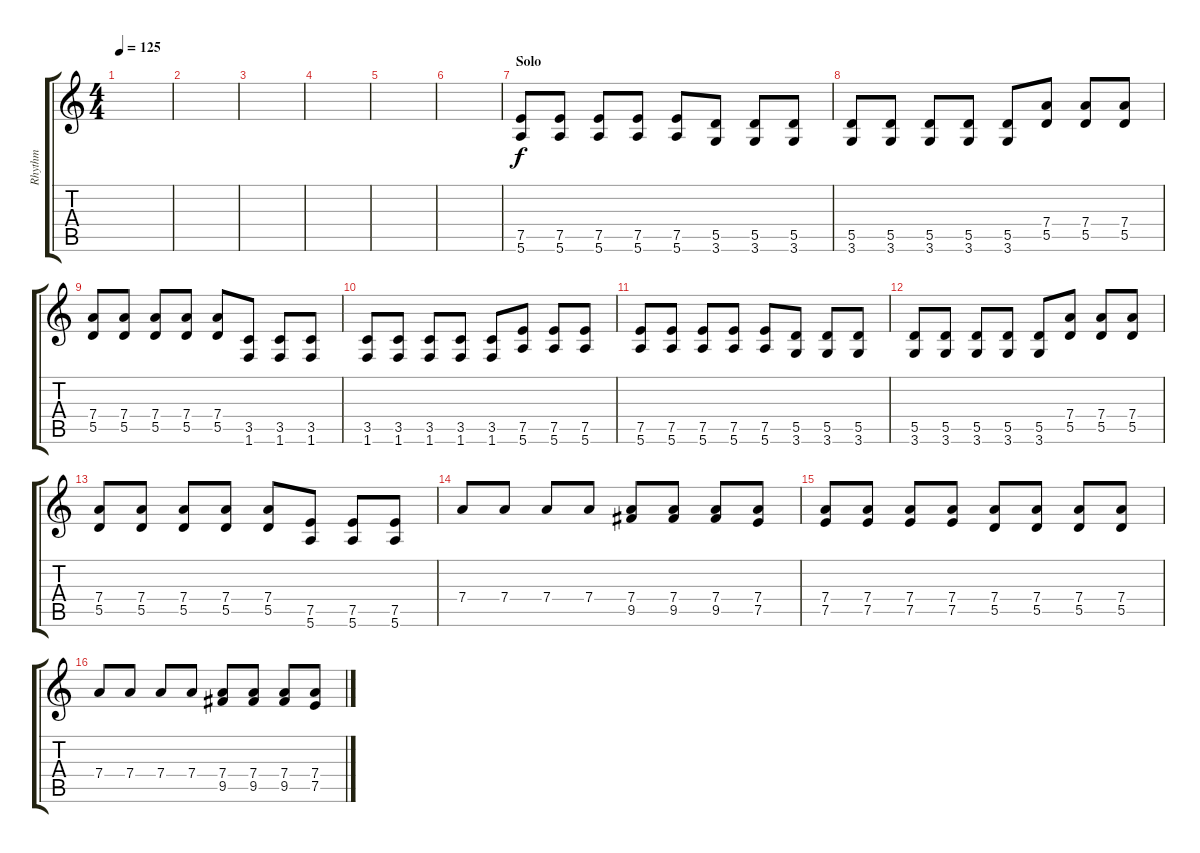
\track ("Rhythm" "Rhythm") {instrument electricguitarmuted}
\staff {score tabs}
\tuning (E4 B3 G3 D3 A2 E2) {hide}
\ts (4 4)
\tempo 125
\clef g2
\ks c
|
|
|
|
|
|
\section ("" "Solo")
(7.5 5.6).8 (7.5 5.6).8 (7.5 5.6).8 (7.5 5.6).8 (7.5 5.6).8 (5.5 3.6).8 (5.5 3.6).8 (5.5 3.6).8 |
(5.5 3.6).8 (5.5 3.6).8 (5.5 3.6).8 (5.5 3.6).8 (5.5 3.6).8 (7.4 5.5).8 (7.4 5.5).8 (7.4 5.5).8 |
(7.4 5.5).8 (7.4 5.5).8 (7.4 5.5).8 (7.4 5.5).8 (7.4 5.5).8 (3.5 1.6).8 (3.5 1.6).8 (3.5 1.6).8 |
(3.5 1.6).8 (3.5 1.6).8 (3.5 1.6).8 (3.5 1.6).8 (3.5 1.6).8 (7.5 5.6).8 (7.5 5.6).8 (7.5 5.6).8 |
(7.5 5.6).8 (7.5 5.6).8 (7.5 5.6).8 (7.5 5.6).8 (7.5 5.6).8 (5.5 3.6).8 (5.5 3.6).8 (5.5 3.6).8 |
(5.5 3.6).8 (5.5 3.6).8 (5.5 3.6).8 (5.5 3.6).8 (5.5 3.6).8 (7.4 5.5).8 (7.4 5.5).8 (7.4 5.5).8 |
(7.4 5.5).8 (7.4 5.5).8 (7.4 5.5).8 (7.4 5.5).8 (7.4 5.5).8 (7.5 5.6).8 (7.5 5.6).8 (7.5 5.6).8 |
7.4.8 7.4.8 7.4.8 7.4.8 (7.4 9.5).8 (7.4 9.5).8 (7.4 9.5).8 (7.4 7.5).8 |
(7.4 7.5).8 (7.4 7.5).8 (7.4 7.5).8 (7.4 7.5).8 (7.4 5.5).8 (7.4 5.5).8 (7.4 5.5).8 (7.4 5.5).8 |
7.4.8 7.4.8 7.4.8 7.4.8 (7.4 9.5).8 (7.4 9.5).8 (7.4 9.5).8 (7.4 7.5).8
